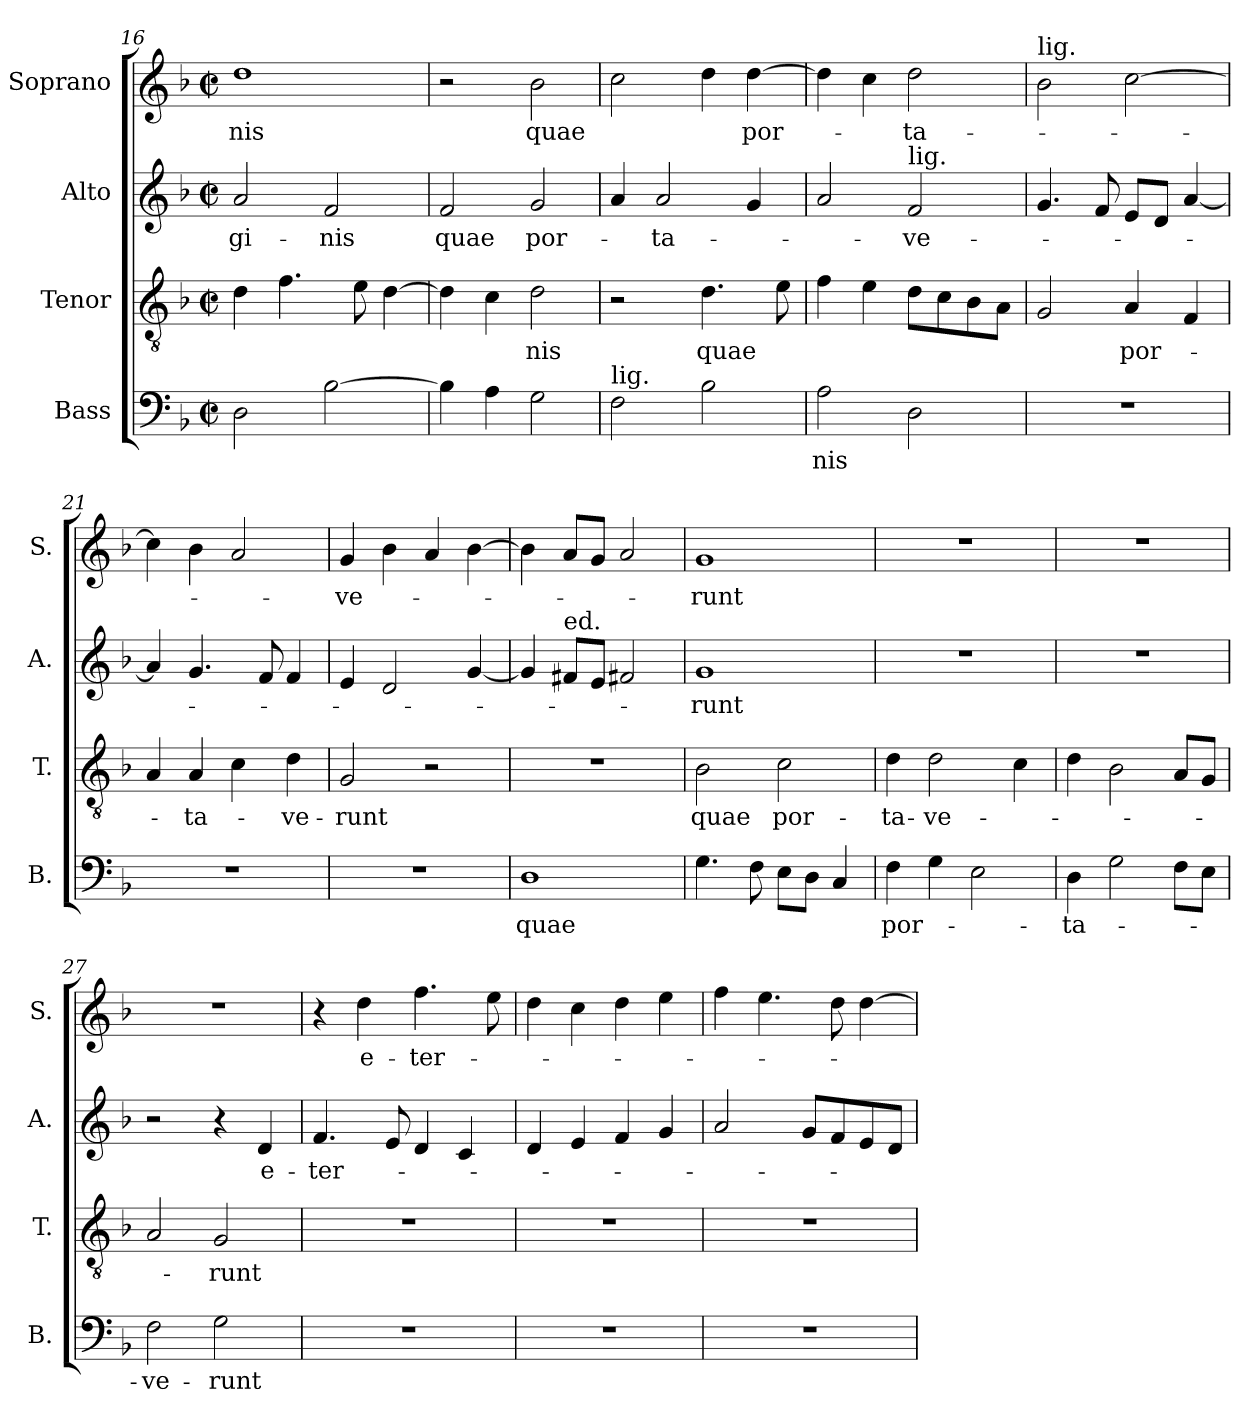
**kern	**text	**kern	**text	**kern	**text	**kern	**text
*part4	*part4	*part3	*part3	*part2	*part2	*part1	*part1
*staff4	*staff4	*staff3	*staff3	*staff2	*staff2	*staff1	*staff1
*I"Bass	*	*I"Tenor	*	*I"Alto	*	*I"Soprano	*
*I'B.	*	*I'T.	*	*I'A.	*	*I'S.	*
!!LO:LB:g=z
*clefF4	*	*clefGv2	*	*clefG2	*	*clefG2	*
*k[b-]	*	*k[b-]	*	*k[b-]	*	*k[b-]	*
*M2/2	*	*M2/2	*	*M2/2	*	*M2/2	*
*met(c|)	*	*met(c|)	*	*met(c|)	*	*met(c|)	*
=16	=16	=16	=16	=16	=16	=16	=16
!	!	!	!	!	!LO:LY:b	!	!LO:LY:b
2D\	.	4d\	.	2a/	-gi-	1dd	-nis
.	.	4.f\	.	.	.	.	.
!	!	!	!	!	!LO:LY:b	!	!
[2B-\	.	.	.	2f/	-nis	.	.
.	.	8e\	.	.	.	.	.
.	.	[4d\	.	.	.	.	.
=17	=17	=17	=17	=17	=17	=17	=17
!	!	!	!	!	!LO:LY:b	!	!
4B-\]	.	4d\]	.	2f/	quae	2r	.
4A\	.	4c\	.	.	.	.	.
!	!	!	!LO:LY:b	!	!LO:LY:b	!	!LO:LY:b
2G\	.	2d\	-nis	2g/	por-	2b-\	-quae
=18	=18	=18	=18	=18	=18	=18	=18
!LO:TX:a:t=lig.	!	!	!	!	!	!	!
2F\	.	2r	.	4a/	.	2cc\	.
!	!	!	!	!	!LO:LY:b	!	!
.	.	.	.	2a/	ta-	.	.
!	!	!	!LO:LY:b	!	!	!	!
2B-\	.	4.d\	quae	.	.	4dd\	.
!	!	!	!	!	!	!	!LO:LY:b
.	.	.	.	4g/	.	[4dd\	por-
.	.	8e\	.	.	.	.	.
=19	=19	=19	=19	=19	=19	=19	=19
!	!LO:LY:b	!	!	!	!	!	!
2A\	-nis	4f\	.	2a/	.	4dd\]	.
.	.	4e\	.	.	.	4cc\	.
!	!	!	!	!LO:TX:a:t=lig.	!	!	!
!	!	!	!	!	!LO:LY:b	!	!LO:LY:b
2D\	.	8d\L	.	2f/	ve-	2dd\	-ta-
.	.	8c\	.	.	.	.	.
.	.	8B-\	.	.	.	.	.
.	.	8A\J	.	.	.	.	.
=20	=20	=20	=20	=20	=20	=20	=20
!	!	!	!	!	!	!LO:TX:a:t=lig.	!
1r	.	2G/	.	4.g/	.	2b-\	.
.	.	.	.	8f/	.	.	.
!	!	!	!LO:LY:b	!	!	!	!
.	.	4A/	por-	8e/L	.	[2cc\	.
.	.	.	.	8d/J	.	.	.
.	.	4F/	.	[4a/	.	.	.
=21	=21	=21	=21	=21	=21	=21	=21
1r	.	4A/	.	4a/]	.	4cc\]	.
!	!	!	!LO:LY:b	!	!	!	!
.	.	4A/	-ta-	4.g/	.	4b-\	.
.	.	4c\	.	.	.	2a/	.
.	.	.	.	8f/	.	.	.
!	!	!	!LO:LY:b	!	!	!	!
.	.	4d\	-ve-	4f/	.	.	.
!!LO:PB:g=z
=22	=22	=22	=22	=22	=22	=22	=22
!	!	!	!LO:LY:b	!	!	!	!LO:LY:b
1r	.	2G/	-runt	4e/	.	4g/	-ve-
.	.	.	.	2d/	.	4b-\	.
.	.	2r	.	.	.	4a/	.
.	.	.	.	[4g/	.	[4b-\	.
=23	=23	=23	=23	=23	=23	=23	=23
!	!LO:LY:b	!	!	!	!	!	!
1D	-quae	1r	.	4g/]	.	4b-\]	.
!	!	!	!	!LO:TX:a:t=ed.	!	!	!
.	.	.	.	8f#X/L	.	8a/L	.
.	.	.	.	8e/J	.	8g/J	.
.	.	.	.	2f#X/	.	2a/	.
=24	=24	=24	=24	=24	=24	=24	=24
!	!	!	!LO:LY:b	!	!LO:LY:b	!	!LO:LY:b
4.G\	.	2B-\	quae	1g	-runt	1g	-runt
8F\	.	.	.	.	.	.	.
!	!	!	!LO:LY:b	!	!	!	!
8E\L	.	2c\	por-	.	.	.	.
8D\J	.	.	.	.	.	.	.
4C/	.	.	.	.	.	.	.
=25	=25	=25	=25	=25	=25	=25	=25
!	!LO:LY:b	!	!LO:LY:b	!	!	!	!
4F\	por-	4d\	-ta-	1r	.	1r	.
!	!	!	!LO:LY:b	!	!	!	!
4G\	.	2d\	-ve-	.	.	.	.
2E\	.	.	.	.	.	.	.
.	.	4c\	.	.	.	.	.
=26	=26	=26	=26	=26	=26	=26	=26
!	!LO:LY:b	!	!	!	!	!	!
4D\	-ta-	4d\	.	1r	.	1r	.
2G\	.	2B-\	.	.	.	.	.
8F\L	.	8A/L	.	.	.	.	.
8E\J	.	8G/J	.	.	.	.	.
=27	=27	=27	=27	=27	=27	=27	=27
!	!LO:LY:b	!	!	!	!	!	!
2F\	-ve-	2A/	.	2r	.	1r	.
!	!LO:LY:b	!	!LO:LY:b	!	!	!	!
2G\	-runt	2G/	-runt	4r	.	.	.
!	!	!	!	!	!LO:LY:b	!	!
.	.	.	.	4d/	e-	.	.
=28	=28	=28	=28	=28	=28	=28	=28
!	!	!	!	!	!LO:LY:b	!	!
1r	.	1r	.	4.f/	-ter-	4r	.
!	!	!	!	!	!	!	!LO:LY:b
.	.	.	.	.	.	4dd\	e-
.	.	.	.	8e/	.	.	.
!	!	!	!	!	!	!	!LO:LY:b
.	.	.	.	4d/	.	4.ff\	-ter-
.	.	.	.	4c/	.	.	.
.	.	.	.	.	.	8ee\	.
!!LO:LB:g=z
=29	=29	=29	=29	=29	=29	=29	=29
1r	.	1r	.	4d/	.	4dd\	.
.	.	.	.	4e/	.	4cc\	.
.	.	.	.	4f/	.	4dd\	.
.	.	.	.	4g/	.	4ee\	.
=30	=30	=30	=30	=30	=30	=30	=30
1r	.	1r	.	2a/	.	4ff\	.
.	.	.	.	.	.	4.ee\	.
.	.	.	.	8g/L	.	.	.
.	.	.	.	8f/	.	8dd\	.
.	.	.	.	8e/	.	[4dd\	.
.	.	.	.	8d/J	.	.	.
=	=	=	=	=	=	=	=
*-	*-	*-	*-	*-	*-	*-	*-
